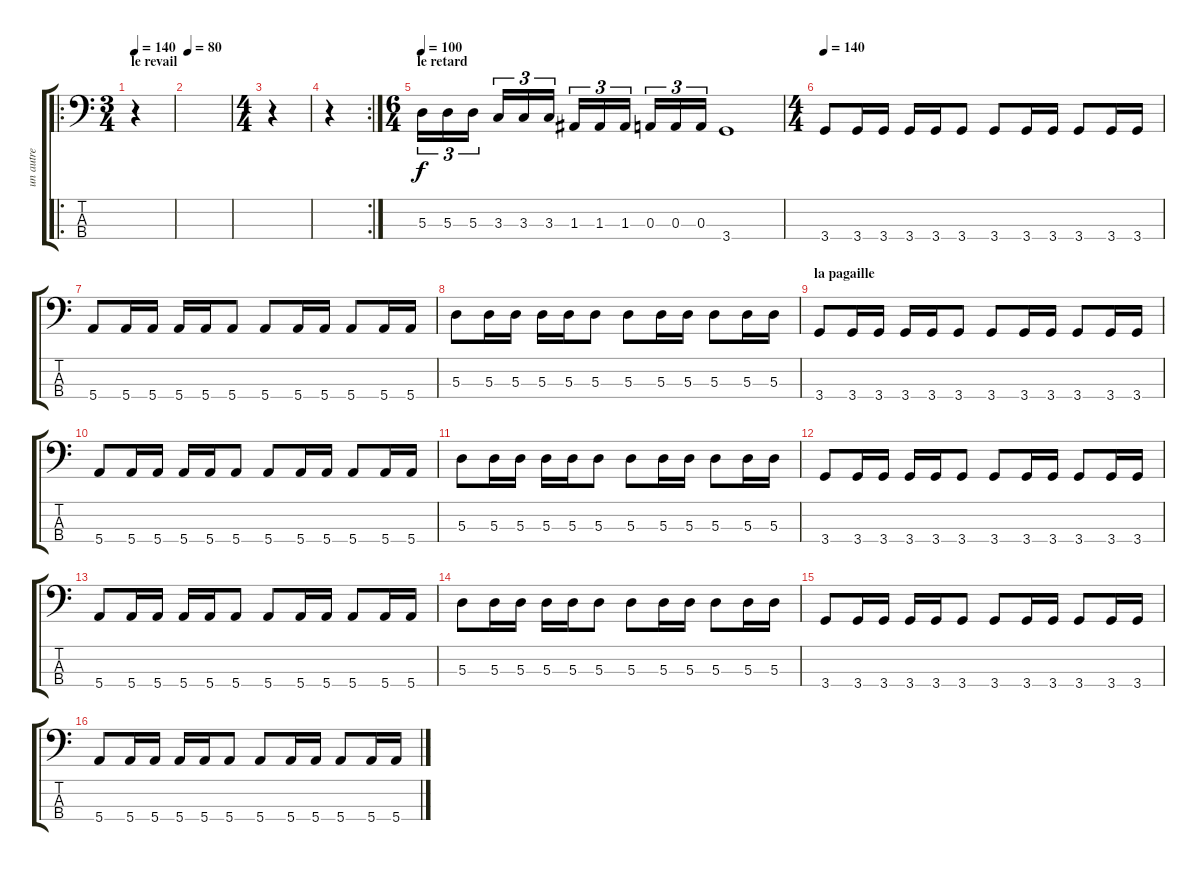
\track ("un autre" "un autre") {instrument electricbassfinger}
\staff {score tabs}
\tuning (G2 D2 A1 E1) {hide}
\ro
\ts (3 4)
\section ("" "le revail")
\tempo 140
\tempo 80
\tempo 140
\clef f4
\ks c
r.4{dy f instrument electricbassfinger} |
\tempo 80
|
\ts (4 4)
r.4 |
\rc 2
r.4 |
\ts (6 4)
\section ("" "le retard")
\tempo 100
5.3.16{tu (3 2)} 5.3.16{tu (3 2)} 5.3.16{tu (3 2)} 3.3.16{tu (3 2)} 3.3.16{tu (3 2)} 3.3.16{tu (3 2)} 1.3.16{tu (3 2)} 1.3.16{tu (3 2)} 1.3.16{tu (3 2)} 0.3.16{tu (3 2)} 0.3.16{tu (3 2)} 0.3.16{tu (3 2)} 3.4.1 |
\ts (4 4)
\tempo 140
3.4.8 3.4.16 3.4.16 3.4.16 3.4.16 3.4.8 3.4.8 3.4.16 3.4.16 3.4.8 3.4.16 3.4.16 |
5.4.8 5.4.16 5.4.16 5.4.16 5.4.16 5.4.8 5.4.8 5.4.16 5.4.16 5.4.8 5.4.16 5.4.16 |
5.3.8 5.3.16 5.3.16 5.3.16 5.3.16 5.3.8 5.3.8 5.3.16 5.3.16 5.3.8 5.3.16 5.3.16 |
\section ("" "la pagaille")
3.4.8 3.4.16 3.4.16 3.4.16 3.4.16 3.4.8 3.4.8 3.4.16 3.4.16 3.4.8 3.4.16 3.4.16 |
5.4.8 5.4.16 5.4.16 5.4.16 5.4.16 5.4.8 5.4.8 5.4.16 5.4.16 5.4.8 5.4.16 5.4.16 |
5.3.8 5.3.16 5.3.16 5.3.16 5.3.16 5.3.8 5.3.8 5.3.16 5.3.16 5.3.8 5.3.16 5.3.16 |
3.4.8 3.4.16 3.4.16 3.4.16 3.4.16 3.4.8 3.4.8 3.4.16 3.4.16 3.4.8 3.4.16 3.4.16 |
5.4.8 5.4.16 5.4.16 5.4.16 5.4.16 5.4.8 5.4.8 5.4.16 5.4.16 5.4.8 5.4.16 5.4.16 |
5.3.8 5.3.16 5.3.16 5.3.16 5.3.16 5.3.8 5.3.8 5.3.16 5.3.16 5.3.8 5.3.16 5.3.16 |
3.4.8 3.4.16 3.4.16 3.4.16 3.4.16 3.4.8 3.4.8 3.4.16 3.4.16 3.4.8 3.4.16 3.4.16 |
5.4.8 5.4.16 5.4.16 5.4.16 5.4.16 5.4.8 5.4.8 5.4.16 5.4.16 5.4.8 5.4.16 5.4.16
